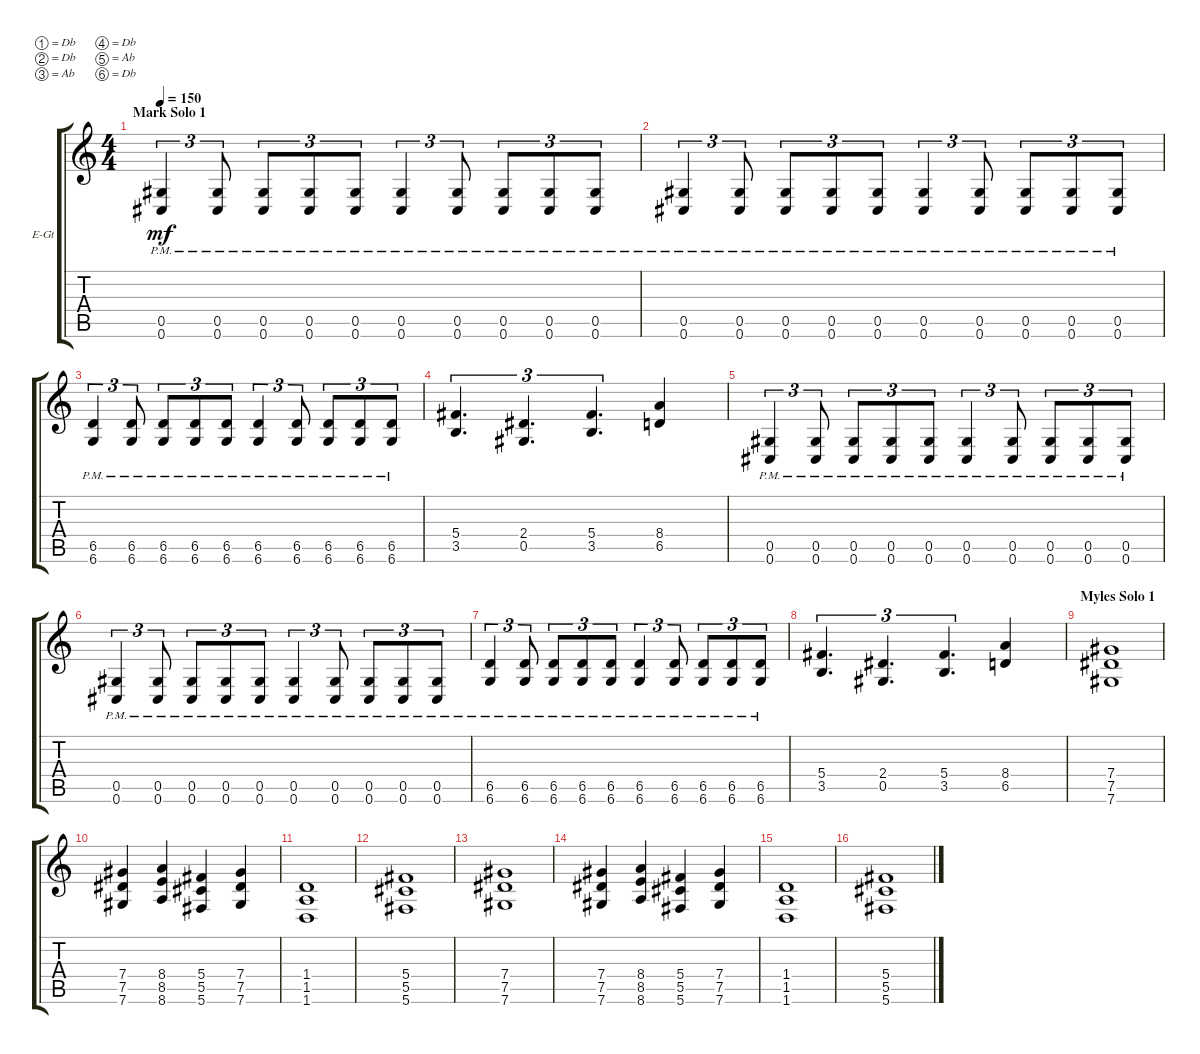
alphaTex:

\defaultSystemsLayout 4
\bracketExtendMode groupsimilarinstruments
\firstSystemTrackNameOrientation horizontal
\otherSystemsTrackNameOrientation horizontal
\track ("Rhythm Guitar" "E-Gt") {instrument distortionguitar}
\staff {score tabs}
\tuning (Db4 Db4 Ab3 Db3 Ab2 Db2)
\ts (4 4)
\section ("" "Mark Solo 1")
\tempo 150
\clef g2
\scale
0.487395
\ks c
(0.6{pm} 0.5{pm}).4{tu (3 2) dy mf instrument distortionguitar} (0.6{pm} 0.5{pm}).8{tu (3 2)} (0.5{pm} 0.6{pm}).8{tu (3 2)} (0.6{pm} 0.5{pm}).8{tu (3 2)} (0.6{pm} 0.5{pm}).8{tu (3 2)} (0.6{pm} 0.5{pm}).4{tu (3 2)} (0.6{pm} 0.5{pm}).8{tu (3 2)} (0.5{pm} 0.6{pm}).8{tu (3 2)} (0.6{pm} 0.5{pm}).8{tu (3 2)} (0.6{pm} 0.5{pm}).8{tu (3 2)} |
\scale
0.256303 (0.6{pm} 0.5{pm}).4{tu (3 2)} (0.6{pm} 0.5{pm}).8{tu (3 2)} (0.5{pm} 0.6{pm}).8{tu (3 2)} (0.6{pm} 0.5{pm}).8{tu (3 2)} (0.6{pm} 0.5{pm}).8{tu (3 2)} (0.6{pm} 0.5{pm}).4{tu (3 2)} (0.6{pm} 0.5{pm}).8{tu (3 2)} (0.5{pm} 0.6{pm}).8{tu (3 2)} (0.6{pm} 0.5{pm}).8{tu (3 2)} (0.6{pm} 0.5{pm}).8{tu (3 2)} |
\scale
0.256303 (6.6{pm} 6.5{pm}).4{tu (3 2)} (6.6{pm} 6.5{pm}).8{tu (3 2)} (6.5{pm} 6.6{pm}).8{tu (3 2)} (6.6{pm} 6.5{pm}).8{tu (3 2)} (6.6{pm} 6.5{pm}).8{tu (3 2)} (6.6{pm} 6.5{pm}).4{tu (3 2)} (6.6{pm} 6.5{pm}).8{tu (3 2)} (6.5{pm} 6.6{pm}).8{tu (3 2)} (6.6{pm} 6.5{pm}).8{tu (3 2)} (6.6{pm} 6.5{pm}).8{tu (3 2)} |
\scale
0.333333 (3.5 5.4).4{d tu (3 2)} (0.5 2.4).4{d tu (3 2)} (3.5 5.4).4{d tu (3 2)} (6.5 8.4).4 |
\scale
0.333333 (0.6{pm} 0.5{pm}).4{tu (3 2)} (0.6{pm} 0.5{pm}).8{tu (3 2)} (0.5{pm} 0.6{pm}).8{tu (3 2)} (0.6{pm} 0.5{pm}).8{tu (3 2)} (0.6{pm} 0.5{pm}).8{tu (3 2)} (0.6{pm} 0.5{pm}).4{tu (3 2)} (0.6{pm} 0.5{pm}).8{tu (3 2)} (0.5{pm} 0.6{pm}).8{tu (3 2)} (0.6{pm} 0.5{pm}).8{tu (3 2)} (0.6{pm} 0.5{pm}).8{tu (3 2)} |
\scale
0.333333 (0.6{pm} 0.5{pm}).4{tu (3 2)} (0.6{pm} 0.5{pm}).8{tu (3 2)} (0.5{pm} 0.6{pm}).8{tu (3 2)} (0.6{pm} 0.5{pm}).8{tu (3 2)} (0.6{pm} 0.5{pm}).8{tu (3 2)} (0.6{pm} 0.5{pm}).4{tu (3 2)} (0.6{pm} 0.5{pm}).8{tu (3 2)} (0.5{pm} 0.6{pm}).8{tu (3 2)} (0.6{pm} 0.5{pm}).8{tu (3 2)} (0.6{pm} 0.5{pm}).8{tu (3 2)} |
\scale
0.333333 (6.6{pm} 6.5{pm}).4{tu (3 2)} (6.6{pm} 6.5{pm}).8{tu (3 2)} (6.5{pm} 6.6{pm}).8{tu (3 2)} (6.6{pm} 6.5{pm}).8{tu (3 2)} (6.6{pm} 6.5{pm}).8{tu (3 2)} (6.6{pm} 6.5{pm}).4{tu (3 2)} (6.6{pm} 6.5{pm}).8{tu (3 2)} (6.5{pm} 6.6{pm}).8{tu (3 2)} (6.6{pm} 6.5{pm}).8{tu (3 2)} (6.6{pm} 6.5{pm}).8{tu (3 2)} |
\scale
0.333333 (3.5 5.4).4{d tu (3 2)} (0.5 2.4).4{d tu (3 2)} (3.5 5.4).4{d tu (3 2)} (6.5 8.4).4 |
\section ("" "Myles Solo 1")
\scale
0.333333 (7.6 7.5 7.4).1 |
(7.4 7.5 7.6).4 (8.6 8.5 8.4).4 (5.4 5.5 5.6).4 (7.6 7.5 7.4).4 |
(1.6 1.5 1.4).1 |
(5.6 5.5 5.4).1 |
(7.6 7.5 7.4).1 |
(7.4 7.5 7.6).4 (8.6 8.5 8.4).4 (5.4 5.5 5.6).4 (7.6 7.5 7.4).4 |
(1.6 1.5 1.4).1 |
(5.6 5.5 5.4).1
